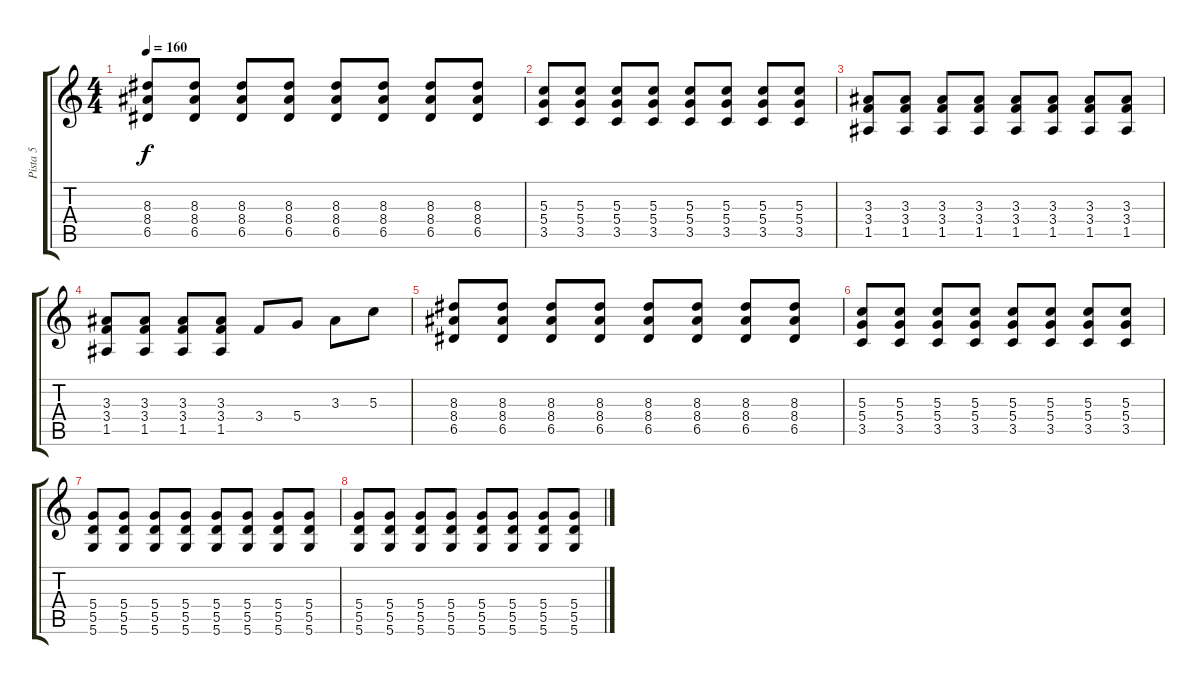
\track ("Pista 5" "Pista 5") {instrument distortionguitar}
\staff {score tabs}
\tuning (E4 B3 G3 D3 A2 D2) {hide}
\ts (4 4)
\tempo 160
\clef g2
\ks c
(8.3 8.4 6.5).8{dy f} (8.3 8.4 6.5).8 (8.3 8.4 6.5).8 (8.3 8.4 6.5).8 (8.3 8.4 6.5).8 (8.3 8.4 6.5).8 (8.3 8.4 6.5).8 (8.3 8.4 6.5).8 |
(5.3 5.4 3.5).8 (5.3 5.4 3.5).8 (5.3 5.4 3.5).8 (5.3 5.4 3.5).8 (5.3 5.4 3.5).8 (5.3 5.4 3.5).8 (5.3 5.4 3.5).8 (5.3 5.4 3.5).8 |
(3.3 3.4 1.5).8 (3.3 3.4 1.5).8 (3.3 3.4 1.5).8 (3.3 3.4 1.5).8 (3.3 3.4 1.5).8 (3.3 3.4 1.5).8 (3.3 3.4 1.5).8 (3.3 3.4 1.5).8 |
(3.3 3.4 1.5).8 (3.3 3.4 1.5).8 (3.3 3.4 1.5).8 (3.3 3.4 1.5).8 3.4.8 5.4.8 3.3.8 5.3.8 |
(8.3 8.4 6.5).8 (8.3 8.4 6.5).8 (8.3 8.4 6.5).8 (8.3 8.4 6.5).8 (8.3 8.4 6.5).8 (8.3 8.4 6.5).8 (8.3 8.4 6.5).8 (8.3 8.4 6.5).8 |
(5.3 5.4 3.5).8 (5.3 5.4 3.5).8 (5.3 5.4 3.5).8 (5.3 5.4 3.5).8 (5.3 5.4 3.5).8 (5.3 5.4 3.5).8 (5.3 5.4 3.5).8 (5.3 5.4 3.5).8 |
(5.4 5.5 5.6).8 (5.4 5.5 5.6).8 (5.4 5.5 5.6).8 (5.4 5.5 5.6).8 (5.4 5.5 5.6).8 (5.4 5.5 5.6).8 (5.4 5.5 5.6).8 (5.4 5.5 5.6).8 |
(5.4 5.5 5.6).8 (5.4 5.5 5.6).8 (5.4 5.5 5.6).8 (5.4 5.5 5.6).8 (5.4 5.5 5.6).8 (5.4 5.5 5.6).8 (5.4 5.5 5.6).8 (5.4 5.5 5.6).8
